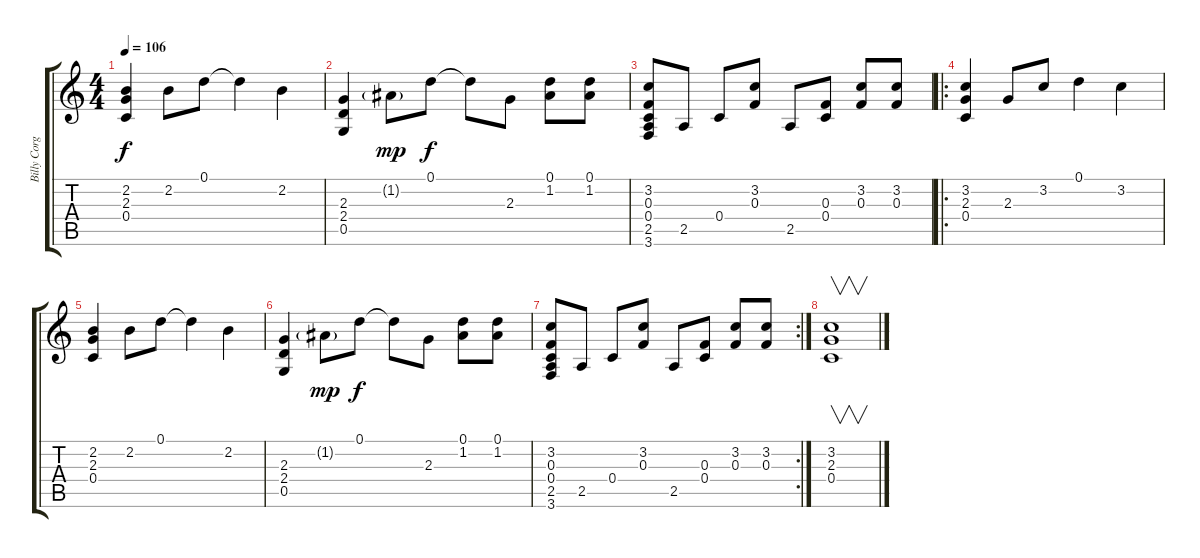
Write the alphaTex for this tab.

\track ("Billy Corgan" "Billy Corg") {instrument electricguitarclean}
\staff {score tabs}
\tuning (D4 A3 F3 C3 G2 D2) {hide}
\ts (4 4)
\tempo 106
\clef g2
\ks c
(2.2 2.3 0.4).4{dy f} 2.2.8 0.1.8 0.1{t}.4 2.2.4 |
(2.3 2.4 0.5).4 1.2{g}.8{dy mp} 0.1.8{dy f} 0.1{t}.8 2.3.8 (0.1 1.2).8 (0.1 1.2).8 |
(3.2 0.3 0.4 2.5 3.6).8 2.5.8 0.4.8 (3.2 0.3).8 2.5.8 (0.3 0.4).8 (3.2 0.3).8 (3.2 0.3).8 |
\ro
(3.2 2.3 0.4).4 2.3.8 3.2.8 0.1.4 3.2.4 |
(2.2 2.3 0.4).4 2.2.8 0.1.8 0.1{t}.4 2.2.4 |
(2.3 2.4 0.5).4 1.2{g}.8{dy mp} 0.1.8{dy f} 0.1{t}.8 2.3.8 (0.1 1.2).8 (0.1 1.2).8 |
\rc 2
(3.2 0.3 0.4 2.5 3.6).8 2.5.8 0.4.8 (3.2 0.3).8 2.5.8 (0.3 0.4).8 (3.2 0.3).8 (3.2 0.3).8 |
(3.2 2.3 0.4).1{v}
